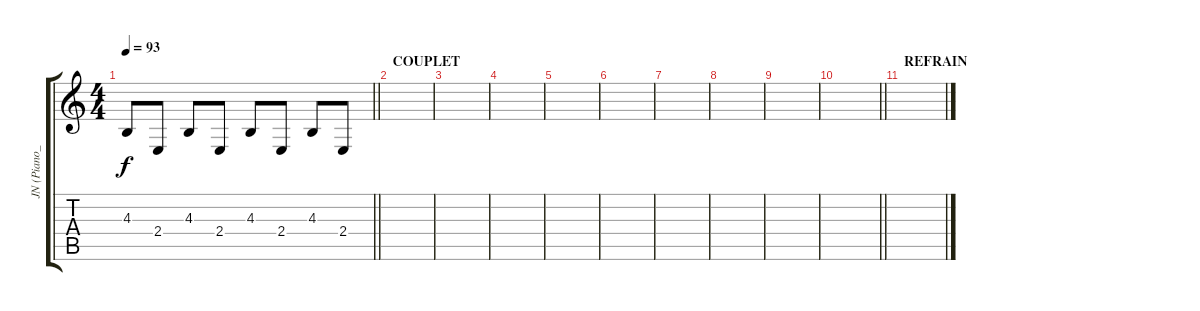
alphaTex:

\track ("JN (Piano_Main Gauche)" "JN (Piano_") {instrument electricgrandpiano}
\staff {score tabs}
\tuning (E4 B3 G3 D3 A2 E2) {hide}
\ts (4 4)
\tempo 93
\clef g2
\barLineRight lightlight
\ks c
4.3.8{dy f} 2.4.8 4.3.8 2.4.8 4.3.8 2.4.8 4.3.8 2.4.8 |
\section ("" "COUPLET")
|
|
|
|
|
|
|
|
\barLineRight lightlight
|
\section ("" "REFRAIN")
